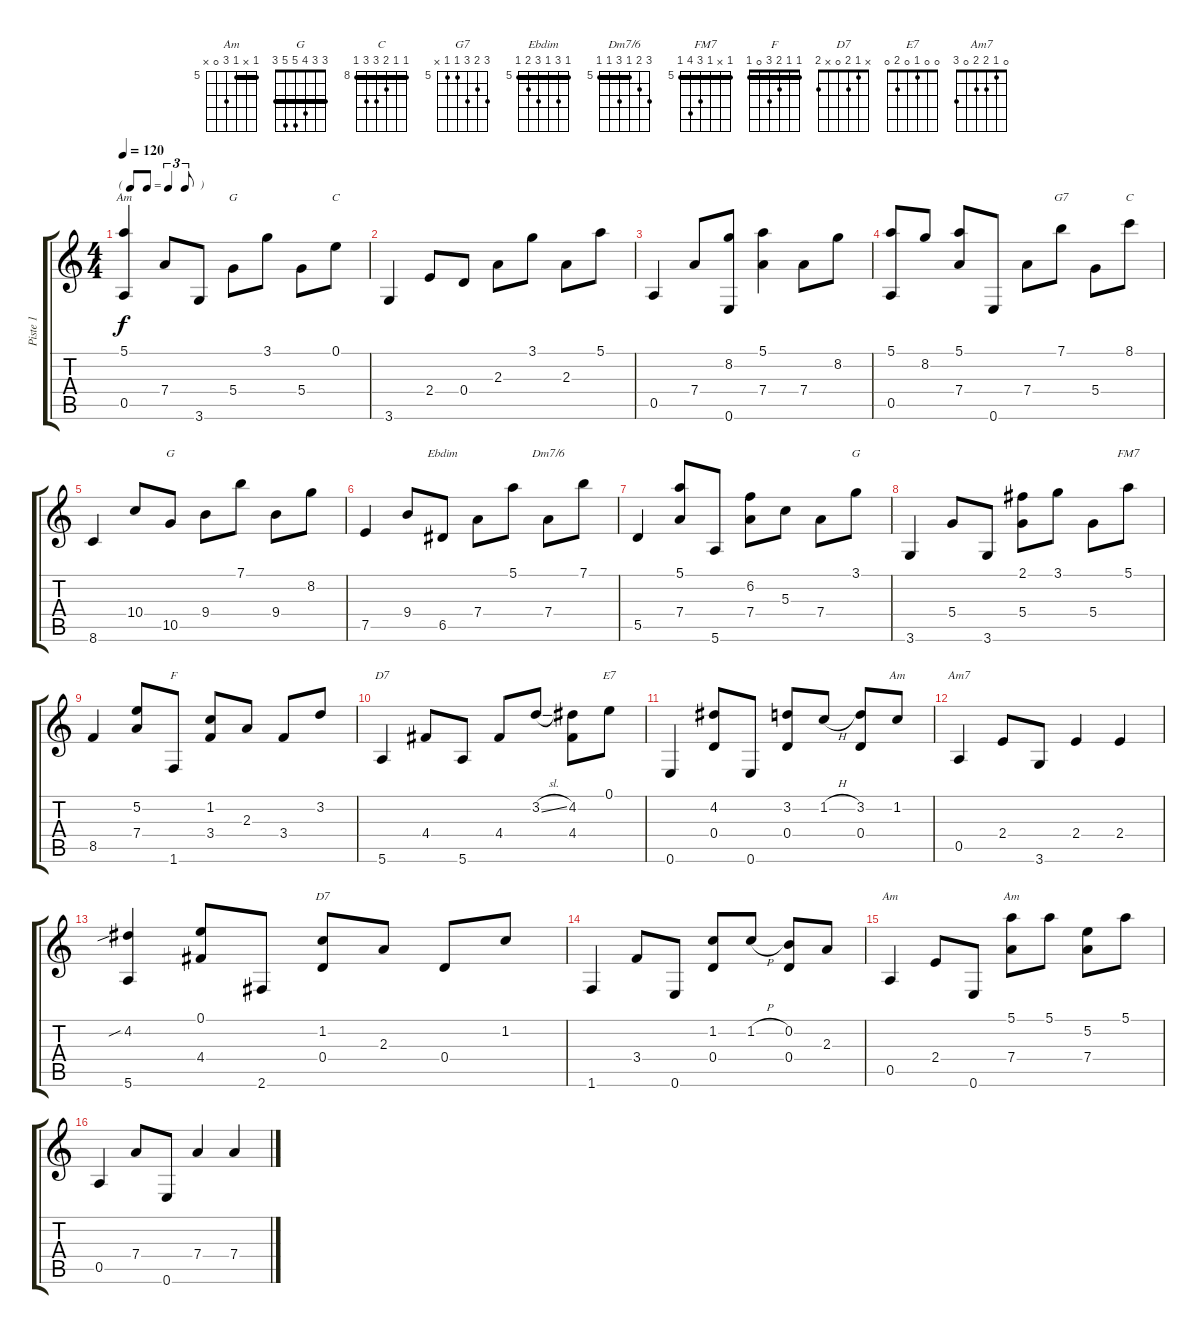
\track ("Piste 1" "Piste 1") {instrument acousticguitarnylon}
\staff {score tabs}
\tuning (E4 B3 G3 D3 A2 E2) {hide}
\chord ("Am" 5 5 5 5 7 x) {firstfret 5 barre 5}
\chord ("G" 3 x 4 5 5 3)
\chord ("C" 0 1 0 2 3 3)
\chord ("G7" 7 6 7 5 5 x) {firstfret 5}
\chord ("C" 8 8 9 10 10 8) {firstfret 8 barre 8}
\chord ("G" 7 8 7 9 10 7) {firstfret 7 barre 7}
\chord ("Ebdim" 5 7 5 7 6 5) {firstfret 5 barre 5}
\chord ("Dm7/6" 7 6 5 7 5 5) {firstfret 5 barre 5}
\chord ("G" 3 3 4 5 5 3) {barre 3}
\chord ("FM7" 5 x 5 7 8 5) {firstfret 5 barre 5}
\chord ("F" 1 1 2 3 0 1) {barre 1}
\chord ("D7" x 3 5 4 5 5)
\chord ("E7" 0 0 1 0 2 0)
\chord ("Am" 0 1 2 2 0 x)
\chord ("Am7" 0 1 2 2 0 3)
\chord ("D7" x 1 2 0 x 2)
\chord ("Am" x 1 2 2 0 x)
\chord ("Am" 5 x 5 7 0 x) {firstfret 5 barre 5}
\ts (4 4)
\tf triplet8th
\tempo 120
\clef g2
\ks c
(5.1 0.5).4{ch "Am" dy f} 7.4.8 3.6.8 5.4.8{ch "G"} 3.1.8 5.4.8 0.1.8{ch "C"} |
3.6.4 2.4.8 0.4.8 2.3.8 3.1.8 2.3.8 5.1.8 |
0.5.4 7.4.8 (8.2 0.6).8 (5.1 7.4).4 7.4.8 8.2.8 |
(5.1 0.5).8 8.2.8 (5.1 7.4).8 0.6.8 7.4.8 7.1.8{ch "G7"} 5.4.8 8.1.8{ch "C"} |
8.6.4 10.4.8 10.5.8{ch "G"} 9.4.8 7.1.8 9.4.8 8.2.8 |
7.5.4 9.4.8 6.5.8{ch "Ebdim"} 7.4.8 5.1.8 7.4.8{ch "Dm7/6"} 7.1.8 |
5.5.4 (5.1 7.4).8 5.6.8 (6.2 7.4).8 5.3.8 7.4.8 3.1.8{ch "G"} |
3.6.4 5.4.8 3.6.8 (2.1 5.4).8 3.1.8 5.4.8 5.1.8{ch "FM7"} |
8.5.4 (5.2 7.4).8 1.6.8{ch "F"} (1.2 3.4).8 2.3.8 3.4.8 3.2.8 |
5.6.4{ch "D7"} 4.4.8 5.6.8 4.4.8 3.2{sl}.8 (4.2 4.4).8 0.1.8{ch "E7"} |
0.6.4 (4.2 0.4).8 0.6.8 (3.2 0.4).8 1.2{h}.8 (3.2 0.4).8 1.2.8{ch "Am"} |
0.5.4{ch "Am7"} 2.4.8 3.6.8 2.4.4 2.4.4 |
(4.2{sib} 5.6).4 (0.1 4.4).8 2.6.8 (1.2 0.4).8{ch "D7"} 2.3.8 0.4.8 1.2.8 |
1.6.4 3.4.8 0.6.8 (1.2 0.4).8 1.2{h}.8 (0.2 0.4).8 2.3.8 |
0.5.4{ch "Am"} 2.4.8 0.6.8 (5.1 7.4).8{ch "Am"} 5.1.8 (5.2 7.4).8 5.1.8 |
0.5.4 7.4.8 0.6.8 7.4.4 7.4.4
